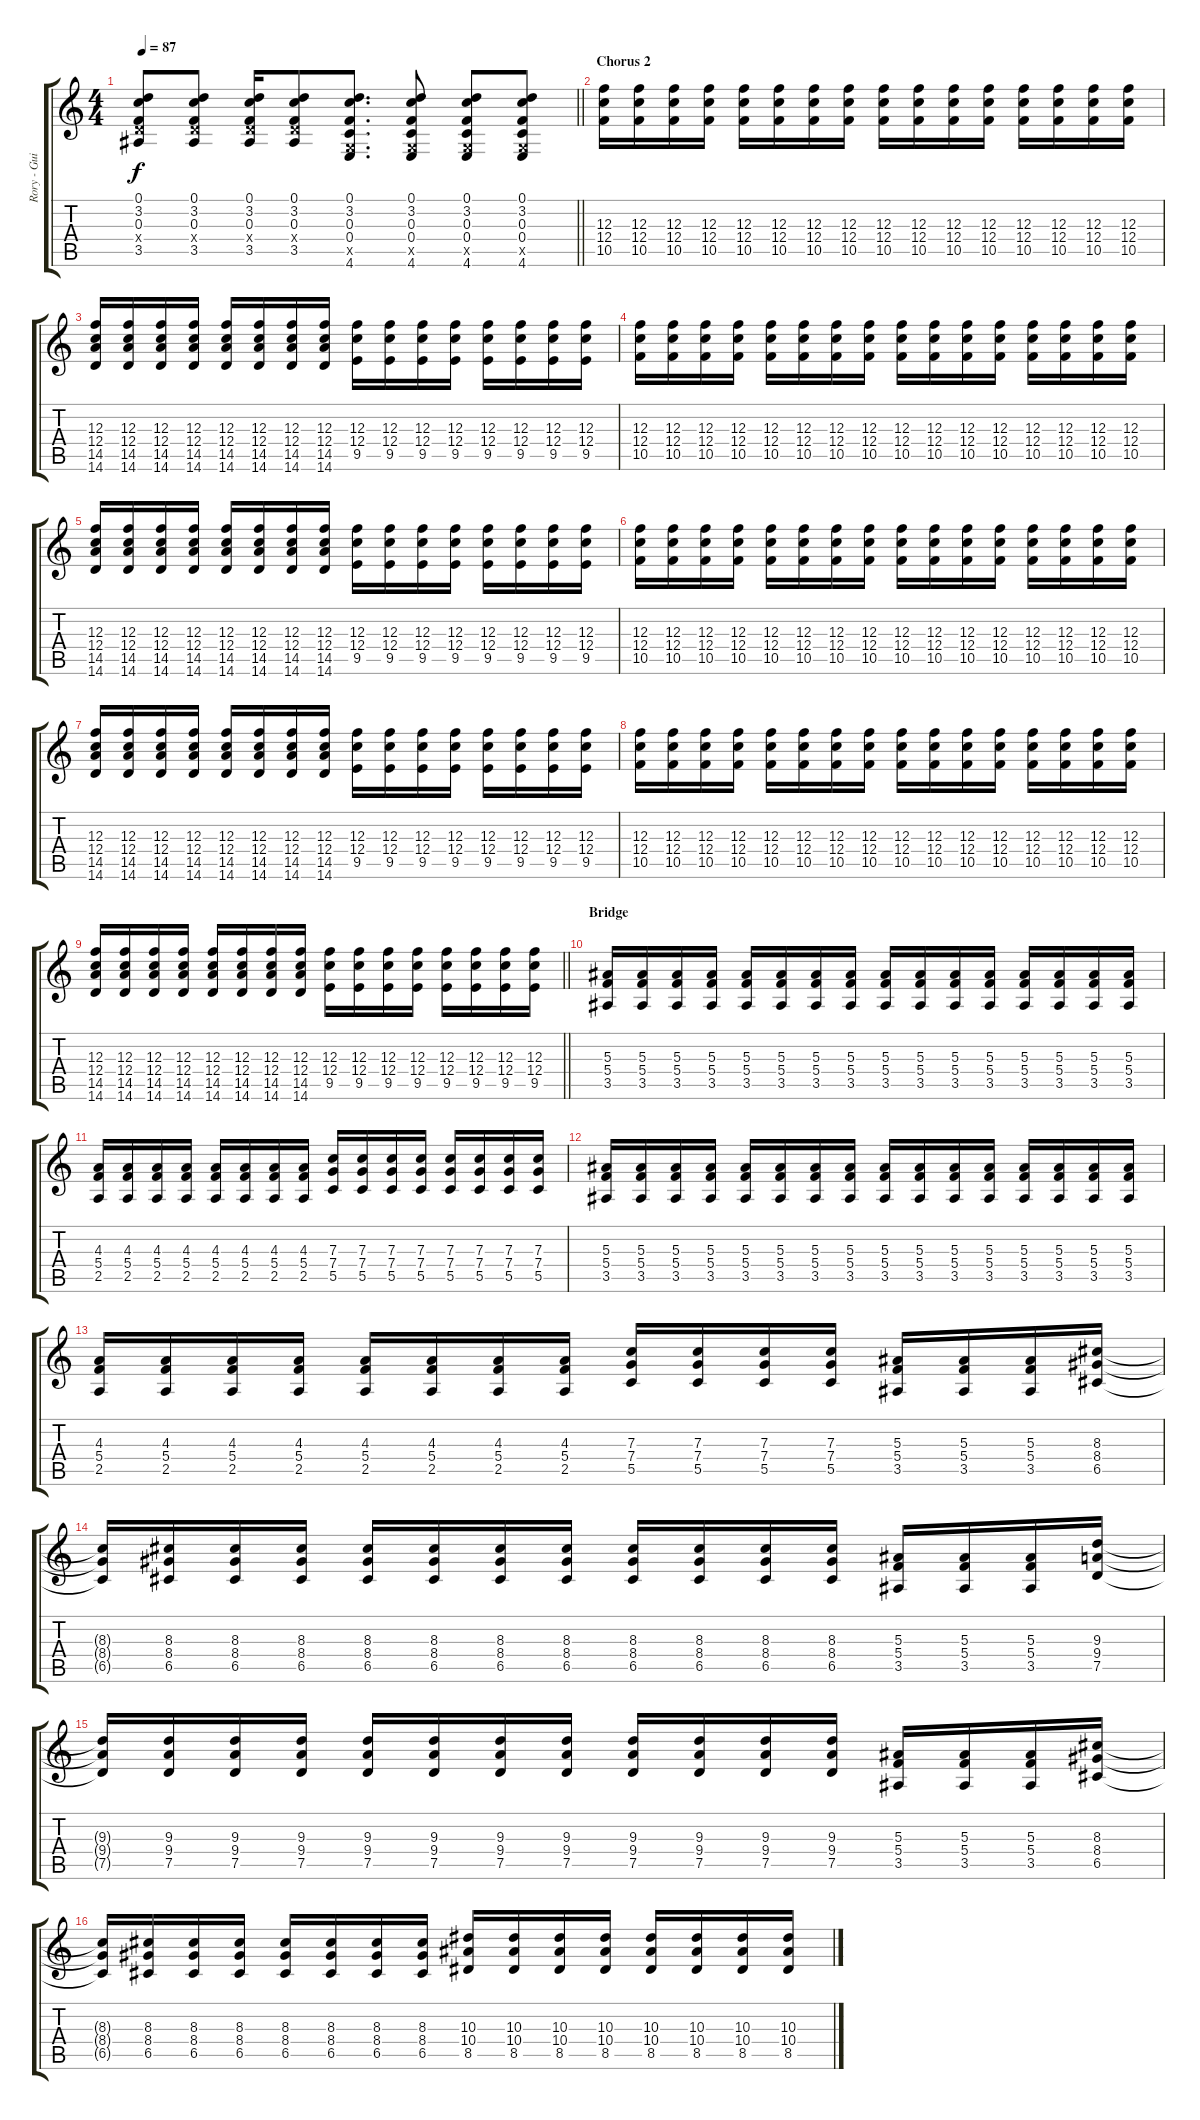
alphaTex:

\track ("Rory - Guitar" "Rory - Gui") {instrument overdrivenguitar}
\staff {score tabs}
\tuning (D4 A3 F3 C3 G2 C2) {hide}
\ts (4 4)
\tempo 87
\clef g2
\barLineRight lightlight
\ks c
(0.1 3.2 0.3 2.4{x} 3.5).8{dy f} (0.1 3.2 0.3 2.4{x} 3.5).8 (0.1 3.2 0.3 2.4{x} 3.5).16 (0.1 3.2 0.3 2.4{x} 3.5).8 (0.1 3.2 0.3 0.4 0.5{x} 4.6).8{d} (0.1 3.2 0.3 0.4 0.5{x} 4.6).8 (0.1 3.2 0.3 0.4 0.5{x} 4.6).8 (0.1 3.2 0.3 0.4 0.5{x} 4.6).8 |
\section ("" "Chorus 2")
(12.3 12.4 10.5).16 (12.3 12.4 10.5).16 (12.3 12.4 10.5).16 (12.3 12.4 10.5).16 (12.3 12.4 10.5).16 (12.3 12.4 10.5).16 (12.3 12.4 10.5).16 (12.3 12.4 10.5).16 (12.3 12.4 10.5).16 (12.3 12.4 10.5).16 (12.3 12.4 10.5).16 (12.3 12.4 10.5).16 (12.3 12.4 10.5).16 (12.3 12.4 10.5).16 (12.3 12.4 10.5).16 (12.3 12.4 10.5).16 |
(12.3 12.4 14.5 14.6).16 (12.3 12.4 14.5 14.6).16 (12.3 12.4 14.5 14.6).16 (12.3 12.4 14.5 14.6).16 (12.3 12.4 14.5 14.6).16 (12.3 12.4 14.5 14.6).16 (12.3 12.4 14.5 14.6).16 (12.3 12.4 14.5 14.6).16 (12.3 12.4 9.5).16 (12.3 12.4 9.5).16 (12.3 12.4 9.5).16 (12.3 12.4 9.5).16 (12.3 12.4 9.5).16 (12.3 12.4 9.5).16 (12.3 12.4 9.5).16 (12.3 12.4 9.5).16 |
(12.3 12.4 10.5).16 (12.3 12.4 10.5).16 (12.3 12.4 10.5).16 (12.3 12.4 10.5).16 (12.3 12.4 10.5).16 (12.3 12.4 10.5).16 (12.3 12.4 10.5).16 (12.3 12.4 10.5).16 (12.3 12.4 10.5).16 (12.3 12.4 10.5).16 (12.3 12.4 10.5).16 (12.3 12.4 10.5).16 (12.3 12.4 10.5).16 (12.3 12.4 10.5).16 (12.3 12.4 10.5).16 (12.3 12.4 10.5).16 |
(12.3 12.4 14.5 14.6).16 (12.3 12.4 14.5 14.6).16 (12.3 12.4 14.5 14.6).16 (12.3 12.4 14.5 14.6).16 (12.3 12.4 14.5 14.6).16 (12.3 12.4 14.5 14.6).16 (12.3 12.4 14.5 14.6).16 (12.3 12.4 14.5 14.6).16 (12.3 12.4 9.5).16 (12.3 12.4 9.5).16 (12.3 12.4 9.5).16 (12.3 12.4 9.5).16 (12.3 12.4 9.5).16 (12.3 12.4 9.5).16 (12.3 12.4 9.5).16 (12.3 12.4 9.5).16 |
(12.3 12.4 10.5).16 (12.3 12.4 10.5).16 (12.3 12.4 10.5).16 (12.3 12.4 10.5).16 (12.3 12.4 10.5).16 (12.3 12.4 10.5).16 (12.3 12.4 10.5).16 (12.3 12.4 10.5).16 (12.3 12.4 10.5).16 (12.3 12.4 10.5).16 (12.3 12.4 10.5).16 (12.3 12.4 10.5).16 (12.3 12.4 10.5).16 (12.3 12.4 10.5).16 (12.3 12.4 10.5).16 (12.3 12.4 10.5).16 |
(12.3 12.4 14.5 14.6).16 (12.3 12.4 14.5 14.6).16 (12.3 12.4 14.5 14.6).16 (12.3 12.4 14.5 14.6).16 (12.3 12.4 14.5 14.6).16 (12.3 12.4 14.5 14.6).16 (12.3 12.4 14.5 14.6).16 (12.3 12.4 14.5 14.6).16 (12.3 12.4 9.5).16 (12.3 12.4 9.5).16 (12.3 12.4 9.5).16 (12.3 12.4 9.5).16 (12.3 12.4 9.5).16 (12.3 12.4 9.5).16 (12.3 12.4 9.5).16 (12.3 12.4 9.5).16 |
(12.3 12.4 10.5).16 (12.3 12.4 10.5).16 (12.3 12.4 10.5).16 (12.3 12.4 10.5).16 (12.3 12.4 10.5).16 (12.3 12.4 10.5).16 (12.3 12.4 10.5).16 (12.3 12.4 10.5).16 (12.3 12.4 10.5).16 (12.3 12.4 10.5).16 (12.3 12.4 10.5).16 (12.3 12.4 10.5).16 (12.3 12.4 10.5).16 (12.3 12.4 10.5).16 (12.3 12.4 10.5).16 (12.3 12.4 10.5).16 |
\barLineRight lightlight
(12.3 12.4 14.5 14.6).16 (12.3 12.4 14.5 14.6).16 (12.3 12.4 14.5 14.6).16 (12.3 12.4 14.5 14.6).16 (12.3 12.4 14.5 14.6).16 (12.3 12.4 14.5 14.6).16 (12.3 12.4 14.5 14.6).16 (12.3 12.4 14.5 14.6).16 (12.3 12.4 9.5).16 (12.3 12.4 9.5).16 (12.3 12.4 9.5).16 (12.3 12.4 9.5).16 (12.3 12.4 9.5).16 (12.3 12.4 9.5).16 (12.3 12.4 9.5).16 (12.3 12.4 9.5).16 |
\section ("" "Bridge")
(5.3 5.4 3.5).16{volume 12} (5.3 5.4 3.5).16 (5.3 5.4 3.5).16 (5.3 5.4 3.5).16 (5.3 5.4 3.5).16 (5.3 5.4 3.5).16 (5.3 5.4 3.5).16 (5.3 5.4 3.5).16 (5.3 5.4 3.5).16 (5.3 5.4 3.5).16 (5.3 5.4 3.5).16 (5.3 5.4 3.5).16 (5.3 5.4 3.5).16 (5.3 5.4 3.5).16 (5.3 5.4 3.5).16 (5.3 5.4 3.5).16 |
(4.3 5.4 2.5).16 (4.3 5.4 2.5).16 (4.3 5.4 2.5).16 (4.3 5.4 2.5).16 (4.3 5.4 2.5).16 (4.3 5.4 2.5).16 (4.3 5.4 2.5).16 (4.3 5.4 2.5).16 (7.3 7.4 5.5).16 (7.3 7.4 5.5).16 (7.3 7.4 5.5).16 (7.3 7.4 5.5).16 (7.3 7.4 5.5).16 (7.3 7.4 5.5).16 (7.3 7.4 5.5).16 (7.3 7.4 5.5).16 |
(5.3 5.4 3.5).16 (5.3 5.4 3.5).16 (5.3 5.4 3.5).16 (5.3 5.4 3.5).16 (5.3 5.4 3.5).16 (5.3 5.4 3.5).16 (5.3 5.4 3.5).16 (5.3 5.4 3.5).16 (5.3 5.4 3.5).16 (5.3 5.4 3.5).16 (5.3 5.4 3.5).16 (5.3 5.4 3.5).16 (5.3 5.4 3.5).16 (5.3 5.4 3.5).16 (5.3 5.4 3.5).16 (5.3 5.4 3.5).16 |
(4.3 5.4 2.5).16 (4.3 5.4 2.5).16 (4.3 5.4 2.5).16 (4.3 5.4 2.5).16 (4.3 5.4 2.5).16 (4.3 5.4 2.5).16 (4.3 5.4 2.5).16 (4.3 5.4 2.5).16 (7.3 7.4 5.5).16 (7.3 7.4 5.5).16 (7.3 7.4 5.5).16 (7.3 7.4 5.5).16 (5.3 5.4 3.5).16 (5.3 5.4 3.5).16 (5.3 5.4 3.5).16 (8.3 8.4 6.5).16 |
(8.3{t} 8.4{t} 6.5{t}).16 (8.3 8.4 6.5).16 (8.3 8.4 6.5).16 (8.3 8.4 6.5).16 (8.3 8.4 6.5).16 (8.3 8.4 6.5).16 (8.3 8.4 6.5).16 (8.3 8.4 6.5).16 (8.3 8.4 6.5).16 (8.3 8.4 6.5).16 (8.3 8.4 6.5).16 (8.3 8.4 6.5).16 (5.3 5.4 3.5).16 (5.3 5.4 3.5).16 (5.3 5.4 3.5).16 (9.3 9.4 7.5).16 |
(9.3{t} 9.4{t} 7.5{t}).16 (9.3 9.4 7.5).16 (9.3 9.4 7.5).16 (9.3 9.4 7.5).16 (9.3 9.4 7.5).16 (9.3 9.4 7.5).16 (9.3 9.4 7.5).16 (9.3 9.4 7.5).16 (9.3 9.4 7.5).16 (9.3 9.4 7.5).16 (9.3 9.4 7.5).16 (9.3 9.4 7.5).16 (5.3 5.4 3.5).16 (5.3 5.4 3.5).16 (5.3 5.4 3.5).16 (8.3 8.4 6.5).16 |
(8.3{t} 8.4{t} 6.5{t}).16 (8.3 8.4 6.5).16 (8.3 8.4 6.5).16 (8.3 8.4 6.5).16 (8.3 8.4 6.5).16 (8.3 8.4 6.5).16 (8.3 8.4 6.5).16 (8.3 8.4 6.5).16 (10.3 10.4 8.5).16 (10.3 10.4 8.5).16 (10.3 10.4 8.5).16 (10.3 10.4 8.5).16 (10.3 10.4 8.5).16 (10.3 10.4 8.5).16 (10.3 10.4 8.5).16 (10.3 10.4 8.5).16
